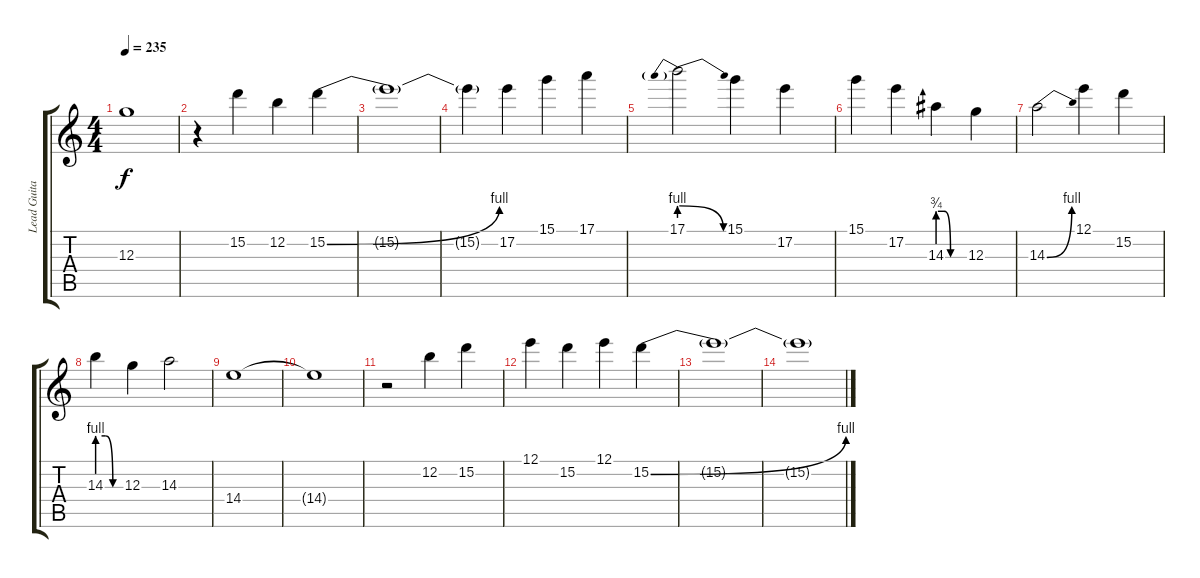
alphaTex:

\track ("Lead Guitar" "Lead Guita") {instrument contrabass}
\staff {score tabs}
\tuning (E4 B3 G3 D3 A2 E2) {hide}
\ts (4 4)
\tempo 235
\clef g2
\ks c
12.3{t}.1{dy f} |
r.4 15.2.4 12.2.4 15.2{be (bend 0 0 60 4)}.4 |
15.2{t}.1 |
15.2{t}.4 17.2.4 15.1.4 17.1.4 |
17.1{be (prebendrelease 0 4 60 0)}.2 15.1.4 17.2.4 |
15.1.4 17.2.4 14.3{be (custom 0 3 14 3 29 0 60 0)}.4 12.3.4 |
14.3{be (bend 0 0 60 4)}.2 12.1.4 15.2.4 |
14.3{be (custom 0 4 20 4 40 0 60 0)}.4 12.3.4 14.3.2 |
14.4.1 |
14.4{t}.1 |
r.2 12.2.4 15.2.4 |
12.1.4 15.2.4 12.1.4 15.2{be (bend 0 0 60 4)}.4 |
15.2{t}.1 |
15.2{t}.1
